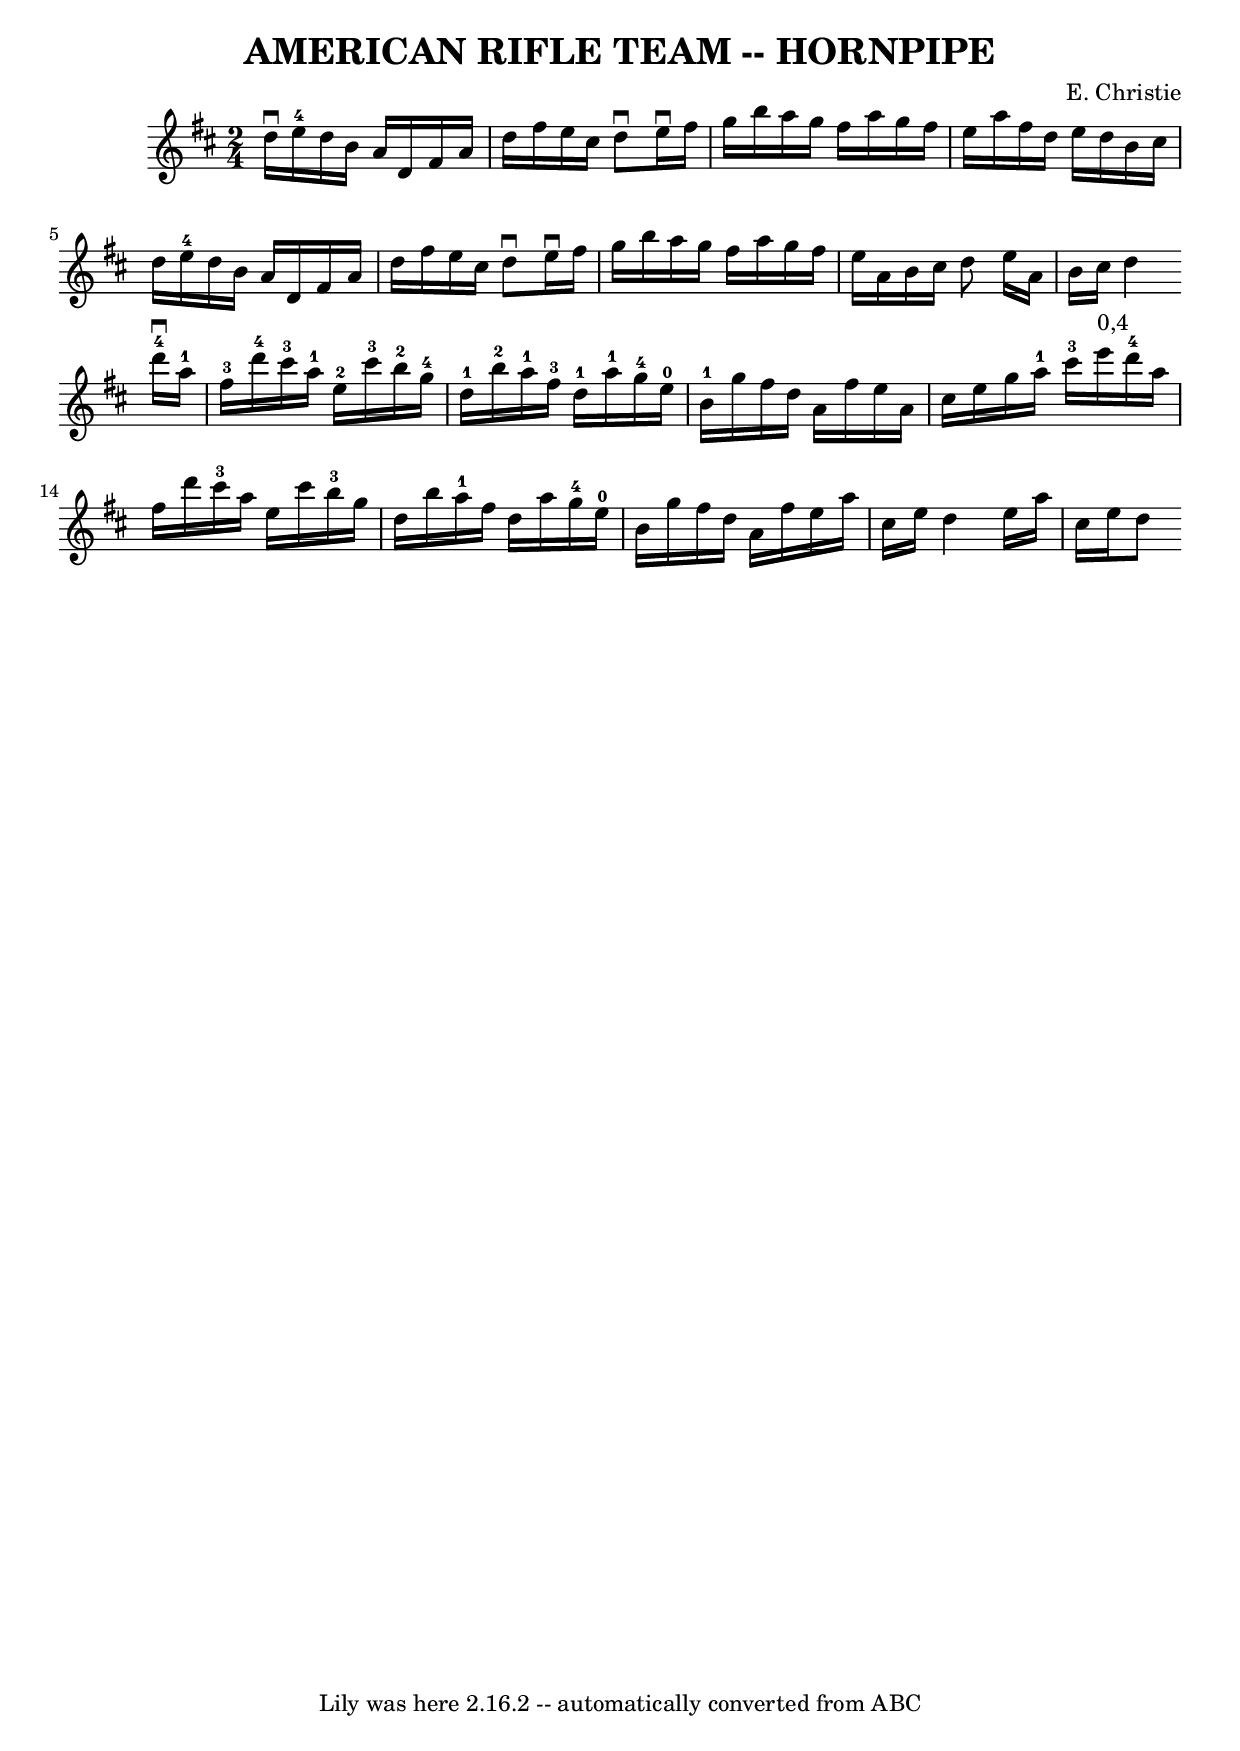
\version "2.16.2"
\include "Mammoth.ily"
\header {
  %% book = "Ryan's Mammoth Collection of Fiddle Tunes"
 composer = "E. Christie"
 crossRefNumber = "1"
 footnotes = ""
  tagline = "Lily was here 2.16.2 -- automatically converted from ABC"
  title = "AMERICAN RIFLE TEAM -- HORNPIPE"

}
voicedefault =  {


  \time 2/4 
  \key d \major 				% %staffsep 55  |
 d''16^\downbow e''16-4 d''16 b'16 a'16 d'16 fis'16 a'16     |
 d''16 fis''16 e''16 cis''16 d''8^\downbow e''16^\downbow fis''16    |
 g''16 b''16 a''16 g''16 fis''16 a''16 g''16 fis''16     |
 e''16 a''16 fis''16 d''16 e''16 d''16 b'16 cis''16    |  |
 d''16 e''16-4 d''16 b'16 a'16 d'16 fis'16 a'16      |
 d''16 fis''16 e''16 cis''16 d''8^\downbow e''16^\downbow fis''16    |
 g''16 b''16 a''16 g''16 fis''16 a''16 g''16 fis''16     |
 e''16 a'16 b'16 cis''16 d''8    \bar ":|" e''16 a'16 b'16 cis''16 d''4    \bar " |."        \bar " |:" d'''16-4^\downbow a''16-1 fis''16-3 d'''16-4 cis'''16-3 a''16-1 e''16-2 cis'''16-3        |
  
 b''16-2 g''16-4 d''16-1 b''16-2 a''16-1 fis''16-3 d''16-1 a''16-1        |
 g''16-4 e''16-0 b'16-1 g''16 fis''16 d''16 a'16 fis''16    |
 e''16 a'16 cis''16 e''16 g''16 a''16-1 cis'''16-3 e'''16^"0,4"    |  |
 d'''16-4 a''16 fis''16 d'''16 cis'''16-3 a''16 e''16 cis'''16     |
 b''16-3 g''16 d''16 b''16 a''16-1 fis''16 d''16 a''16         |
 g''16-4 e''16-0 b'16 g''16 fis''16 d''16 a'16 fis''16    |
 e''16 a''16 cis''16 e''16 d''4    \bar ":|" e''16 a''16 cis''16 e''16 d''8    \bar " |."   

}

\score{
  <<

    \context Staff="default"
    {
      \voicedefault 
      
    }

  >>
  \layout {
    
  }
  \midi {
  }

}
